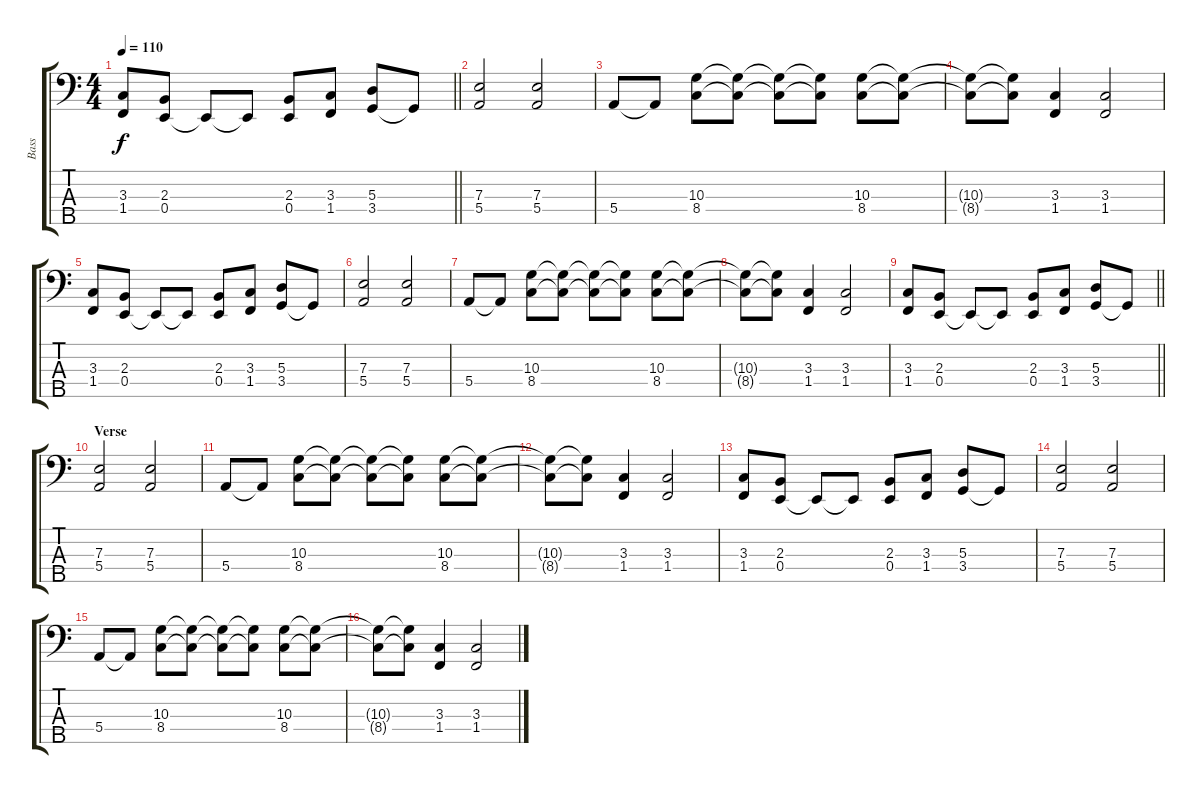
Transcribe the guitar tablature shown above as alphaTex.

\track ("Bass" "Bass") {instrument electricbassfinger}
\staff {score tabs}
\tuning (G2 D2 A1 E1 B0) {hide}
\ts (4 4)
\tempo 110
\clef f4
\barLineRight lightlight
\ks c
(3.3 1.4).8{dy f} (2.3 0.4).8 0.4{t}.8 0.4{t}.8 (2.3 0.4).8 (3.3 1.4).8 (5.3 3.4).8 3.4{t}.8 |
(7.3 5.4).2 (7.3 5.4).2 |
5.4.8 5.4{t}.8 (10.3 8.4).8 (10.3{t} 8.4{t}).8 (10.3{t} 8.4{t}).8 (10.3{t} 8.4{t}).8 (10.3 8.4).8 (10.3{t} 8.4{t}).8 |
(10.3{t} 8.4{t}).8 (10.3{t} 8.4{t}).8 (3.3 1.4).4 (3.3 1.4).2 |
(3.3 1.4).8 (2.3 0.4).8 0.4{t}.8 0.4{t}.8 (2.3 0.4).8 (3.3 1.4).8 (5.3 3.4).8 3.4{t}.8 |
(7.3 5.4).2 (7.3 5.4).2 |
5.4.8 5.4{t}.8 (10.3 8.4).8 (10.3{t} 8.4{t}).8 (10.3{t} 8.4{t}).8 (10.3{t} 8.4{t}).8 (10.3 8.4).8 (10.3{t} 8.4{t}).8 |
(10.3{t} 8.4{t}).8 (10.3{t} 8.4{t}).8 (3.3 1.4).4 (3.3 1.4).2 |
\barLineRight lightlight
(3.3 1.4).8 (2.3 0.4).8 0.4{t}.8 0.4{t}.8 (2.3 0.4).8 (3.3 1.4).8 (5.3 3.4).8 3.4{t}.8 |
\section ("" "Verse")
(7.3 5.4).2 (7.3 5.4).2 |
5.4.8 5.4{t}.8 (10.3 8.4).8 (10.3{t} 8.4{t}).8 (10.3{t} 8.4{t}).8 (10.3{t} 8.4{t}).8 (10.3 8.4).8 (10.3{t} 8.4{t}).8 |
(10.3{t} 8.4{t}).8 (10.3{t} 8.4{t}).8 (3.3 1.4).4 (3.3 1.4).2 |
(3.3 1.4).8 (2.3 0.4).8 0.4{t}.8 0.4{t}.8 (2.3 0.4).8 (3.3 1.4).8 (5.3 3.4).8 3.4{t}.8 |
(7.3 5.4).2 (7.3 5.4).2 |
5.4.8 5.4{t}.8 (10.3 8.4).8 (10.3{t} 8.4{t}).8 (10.3{t} 8.4{t}).8 (10.3{t} 8.4{t}).8 (10.3 8.4).8 (10.3{t} 8.4{t}).8 |
(10.3{t} 8.4{t}).8 (10.3{t} 8.4{t}).8 (3.3 1.4).4 (3.3 1.4).2
